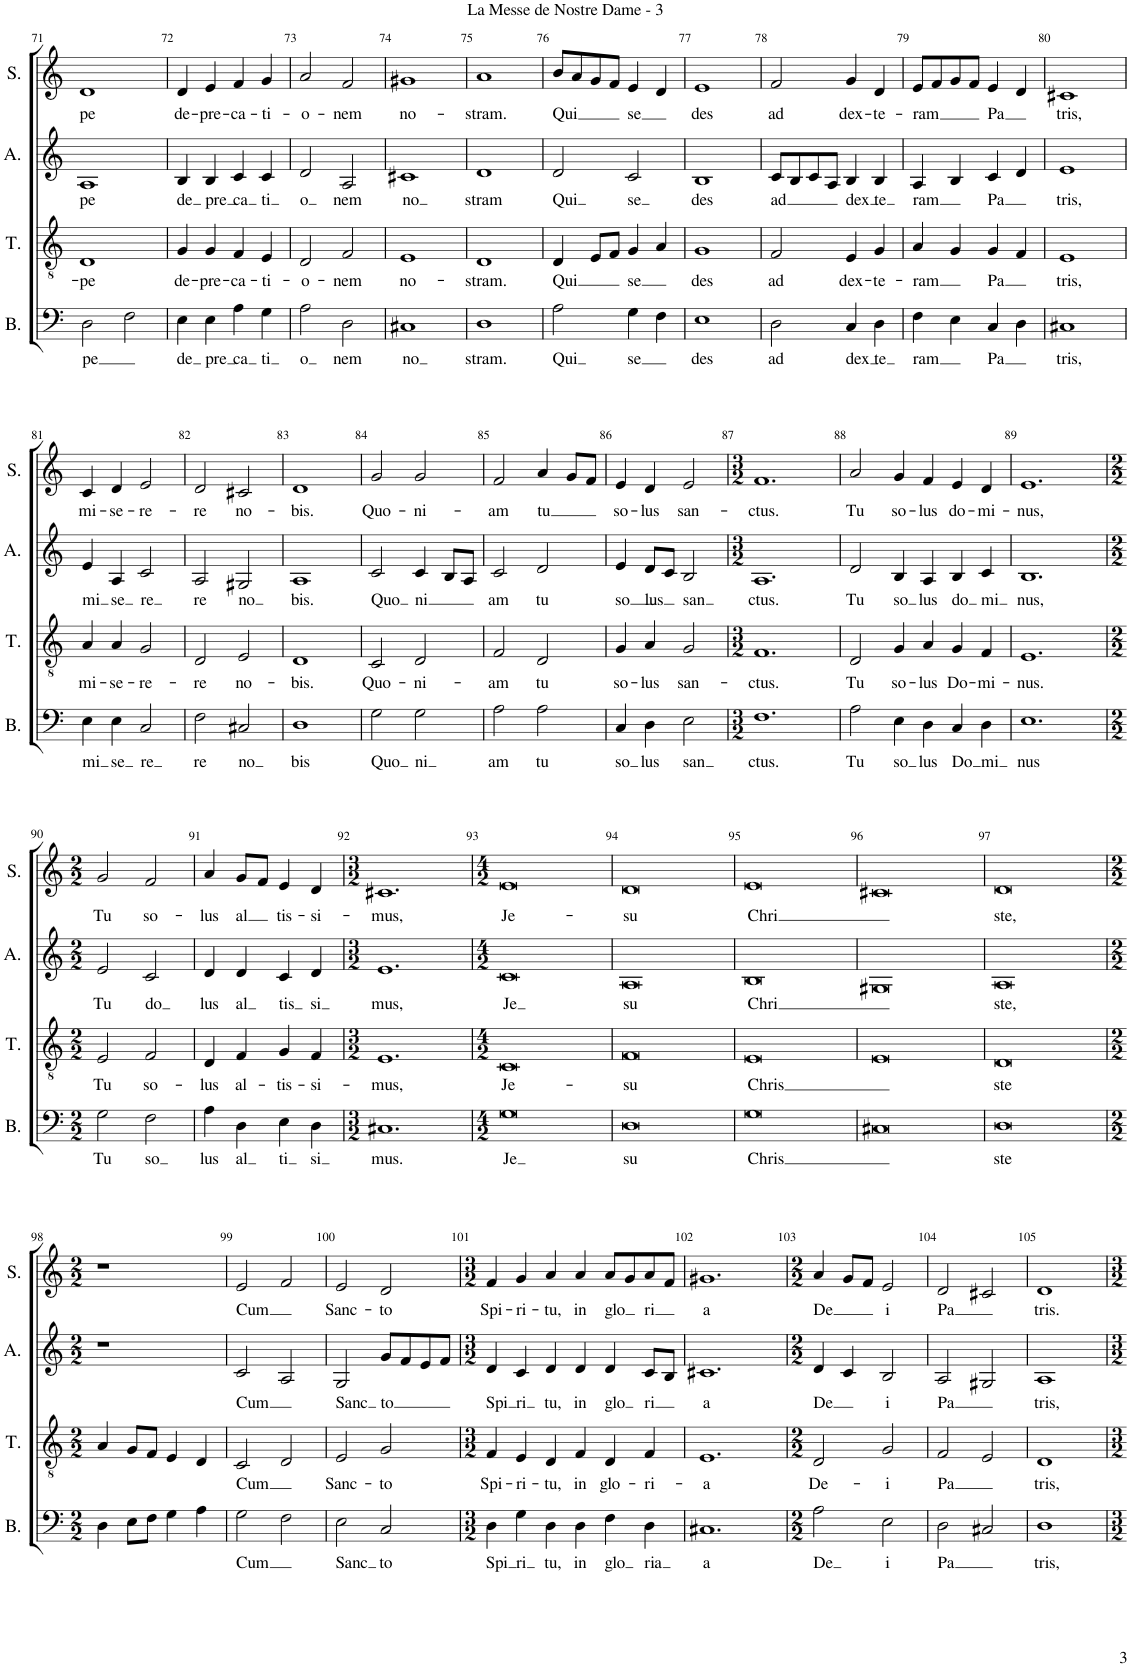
**kern	**text	**kern	**text	**kern	**text	**kern	**text
*part4	*part4	*part3	*part3	*part2	*part2	*part1	*part1
*staff4	*staff4	*staff3	*staff3	*staff2	*staff2	*staff1	*staff1
*I"Bass	*	*I"Tenor	*	*I"Alto	*	*I"Soprano	*
*I'B.	*	*I'T.	*	*I'A.	*	*I'S.	*
!!LO:PB:g=z
*clefF4	*	*clefGv2	*	*clefG2	*	*clefG2	*
*k[]	*	*k[]	*	*k[]	*	*k[]	*
*M2/2	*	*M2/2	*	*M2/2	*	*M2/2	*
=71	=71	=71	=71	=71	=71	=71	=71
!	!LO:LY:b	!	!LO:LY:b	!	!LO:LY:b	!	!LO:LY:b
2D\	pe	1D	-pe	1A	pe	1d	pe
2F\	.	.	.	.	.	.	.
=72	=72	=72	=72	=72	=72	=72	=72
!	!LO:LY:b	!	!LO:LY:b	!	!LO:LY:b	!	!LO:LY:b
4E\	de	4G/	de-	4B/	de	4d/	de-
!	!LO:LY:b	!	!LO:LY:b	!	!LO:LY:b	!	!LO:LY:b
4E\	pre	4G/	-pre-	4B/	pre	4e/	-pre-
!	!LO:LY:b	!	!LO:LY:b	!	!LO:LY:b	!	!LO:LY:b
4A\	ca	4F/	-ca-	4c/	ca	4f/	-ca-
!	!LO:LY:b	!	!LO:LY:b	!	!LO:LY:b	!	!LO:LY:b
4G\	ti	4E/	-ti-	4c/	ti	4g/	-ti-
=73	=73	=73	=73	=73	=73	=73	=73
!	!LO:LY:b	!	!LO:LY:b	!	!LO:LY:b	!	!LO:LY:b
2A\	o	2D/	-o-	2d/	o	2a/	-o-
!	!LO:LY:b	!	!LO:LY:b	!	!LO:LY:b	!	!LO:LY:b
2D\	nem	2F/	-nem	2A/	nem	2f/	-nem
=74	=74	=74	=74	=74	=74	=74	=74
!	!LO:LY:b	!	!LO:LY:b	!	!LO:LY:b	!	!LO:LY:b
1C#X	no	1E	no-	1c#X	no	1g#X	no-
=75	=75	=75	=75	=75	=75	=75	=75
!	!LO:LY:b	!	!LO:LY:b	!	!LO:LY:b	!	!LO:LY:b
1D	stram.	1D	-stram.	1d	stram	1a	-stram.
=76	=76	=76	=76	=76	=76	=76	=76
!	!LO:LY:b	!	!LO:LY:b	!	!LO:LY:b	!	!LO:LY:b
2A\	Qui	4D/	Qui	2d/	Qui	8b/L	Qui
.	.	.	.	.	.	8a/	.
.	.	8E/L	.	.	.	8g/	.
.	.	8F/J	.	.	.	8f/J	.
!	!LO:LY:b	!	!LO:LY:b	!	!LO:LY:b	!	!LO:LY:b
4G\	se	4G/	-se	2c/	se	4e/	se
4F\	.	4A/	.	.	.	4d/	.
=77	=77	=77	=77	=77	=77	=77	=77
!	!LO:LY:b	!	!LO:LY:b	!	!LO:LY:b	!	!LO:LY:b
1E	des	1G	des	1B	des	1e	des
=78	=78	=78	=78	=78	=78	=78	=78
!	!LO:LY:b	!	!LO:LY:b	!	!LO:LY:b	!	!LO:LY:b
2D\	ad	2F/	ad	8c/L	ad	2f/	ad
.	.	.	.	8B/	.	.	.
.	.	.	.	8c/	.	.	.
.	.	.	.	8A/J	.	.	.
!	!LO:LY:b	!	!LO:LY:b	!	!LO:LY:b	!	!LO:LY:b
4C/	dex	4E/	dex-	4B/	dex	4g/	dex-
!	!LO:LY:b	!	!LO:LY:b	!	!LO:LY:b	!	!LO:LY:b
4D\	te	4G/	-te-	4B/	te	4d/	-te-
=79	=79	=79	=79	=79	=79	=79	=79
!	!LO:LY:b	!	!LO:LY:b	!	!LO:LY:b	!	!LO:LY:b
4F\	ram	4A/	-ram	4A/	ram	8e/L	-ram
.	.	.	.	.	.	8f/	.
4E\	.	4G/	.	4B/	.	8g/	.
.	.	.	.	.	.	8f/J	.
!	!LO:LY:b	!	!LO:LY:b	!	!LO:LY:b	!	!LO:LY:b
4C/	Pa	4G/	Pa	4c/	Pa	4e/	Pa
4D\	.	4F/	.	4d/	.	4d/	.
=80	=80	=80	=80	=80	=80	=80	=80
!	!LO:LY:b	!	!LO:LY:b	!	!LO:LY:b	!	!LO:LY:b
1C#X	tris,	1E	tris,	1e	tris,	1c#X	tris,
!!LO:LB:g=z
=81	=81	=81	=81	=81	=81	=81	=81
!	!LO:LY:b	!	!LO:LY:b	!	!LO:LY:b	!	!LO:LY:b
4E\	mi	4A/	mi-	4e/	mi	4c/	mi-
!	!LO:LY:b	!	!LO:LY:b	!	!LO:LY:b	!	!LO:LY:b
4E\	se	4A/	-se-	4A/	se	4d/	-se-
!	!LO:LY:b	!	!LO:LY:b	!	!LO:LY:b	!	!LO:LY:b
2C/	re	2G/	-re-	2c/	re	2e/	-re-
=82	=82	=82	=82	=82	=82	=82	=82
!	!LO:LY:b	!	!LO:LY:b	!	!LO:LY:b	!	!LO:LY:b
2F\	re	2D/	-re	2A/	re	2d/	-re
!	!LO:LY:b	!	!LO:LY:b	!	!LO:LY:b	!	!LO:LY:b
2C#X/	no	2E/	no-	2G#X/	no	2c#X/	no-
=83	=83	=83	=83	=83	=83	=83	=83
!	!LO:LY:b	!	!LO:LY:b	!	!LO:LY:b	!	!LO:LY:b
1D	bis	1D	-bis.	1A	bis.	1d	-bis.
=84	=84	=84	=84	=84	=84	=84	=84
!	!LO:LY:b	!	!LO:LY:b	!	!LO:LY:b	!	!LO:LY:b
2G\	Quo	2C/	Quo-	2c/	Quo	2g/	Quo-
!	!LO:LY:b	!	!LO:LY:b	!	!LO:LY:b	!	!LO:LY:b
2G\	ni	2D/	-ni-	4c/	ni	2g/	-ni-
.	.	.	.	8B/L	.	.	.
.	.	.	.	8A/J	.	.	.
=85	=85	=85	=85	=85	=85	=85	=85
!	!LO:LY:b	!	!LO:LY:b	!	!LO:LY:b	!	!LO:LY:b
2A\	am	2F/	-am	2c/	am	2f/	-am
!	!LO:LY:b	!	!LO:LY:b	!	!LO:LY:b	!	!LO:LY:b
2A\	tu	2D/	tu	2d/	tu	4a/	tu
.	.	.	.	.	.	8g/L	.
.	.	.	.	.	.	8f/J	.
=86	=86	=86	=86	=86	=86	=86	=86
!	!LO:LY:b	!	!LO:LY:b	!	!LO:LY:b	!	!LO:LY:b
4C/	so	4G/	so-	4e/	so	4e/	so-
!	!LO:LY:b	!	!LO:LY:b	!	!LO:LY:b	!	!LO:LY:b
4D\	lus	4A/	-lus	8d/L	lus	4d/	-lus
.	.	.	.	8c/J	.	.	.
!	!LO:LY:b	!	!LO:LY:b	!	!LO:LY:b	!	!LO:LY:b
2E\	san	2G/	san-	2B/	san	2e/	san-
=87	=87	=87	=87	=87	=87	=87	=87
*M3/2	*	*M3/2	*	*M3/2	*	*M3/2	*
!	!LO:LY:b	!	!LO:LY:b	!	!LO:LY:b	!	!LO:LY:b
1.F	ctus.	1.F	-ctus.	1.A	ctus.	1.f	-ctus.
=88	=88	=88	=88	=88	=88	=88	=88
!	!LO:LY:b	!	!LO:LY:b	!	!LO:LY:b	!	!LO:LY:b
2A\	Tu	2D/	Tu	2d/	Tu	2a/	Tu
!	!LO:LY:b	!	!LO:LY:b	!	!LO:LY:b	!	!LO:LY:b
4E\	so	4G/	so-	4B/	so	4g/	so-
!	!LO:LY:b	!	!LO:LY:b	!	!LO:LY:b	!	!LO:LY:b
4D\	lus	4A/	-lus	4A/	lus	4f/	-lus
!	!LO:LY:b	!	!LO:LY:b	!	!LO:LY:b	!	!LO:LY:b
4C/	Do	4G/	Do-	4B/	do	4e/	do-
!	!LO:LY:b	!	!LO:LY:b	!	!LO:LY:b	!	!LO:LY:b
4D\	mi	4F/	-mi-	4c/	mi	4d/	-mi-
=89	=89	=89	=89	=89	=89	=89	=89
!	!LO:LY:b	!	!LO:LY:b	!	!LO:LY:b	!	!LO:LY:b
1.E	nus	1.E	-nus.	1.B	nus,	1.e	-nus,
!!LO:LB:g=z
=90	=90	=90	=90	=90	=90	=90	=90
*M2/2	*	*M2/2	*	*M2/2	*	*M2/2	*
!	!LO:LY:b	!	!LO:LY:b	!	!LO:LY:b	!	!LO:LY:b
2G\	Tu	2E/	Tu	2e/	Tu	2g/	Tu
!	!LO:LY:b	!	!LO:LY:b	!	!LO:LY:b	!	!LO:LY:b
2F\	so	2F/	so-	2c/	do	2f/	so-
=91	=91	=91	=91	=91	=91	=91	=91
!	!LO:LY:b	!	!LO:LY:b	!	!LO:LY:b	!	!LO:LY:b
4A\	lus	4D/	-lus	4d/	lus	4a/	-lus
!	!LO:LY:b	!	!LO:LY:b	!	!LO:LY:b	!	!LO:LY:b
4D\	al	4F/	al-	4d/	al	8g/L	al
.	.	.	.	.	.	8f/J	.
!	!LO:LY:b	!	!LO:LY:b	!	!LO:LY:b	!	!LO:LY:b
4E\	ti	4G/	-tis-	4c/	tis	4e/	tis-
!	!LO:LY:b	!	!LO:LY:b	!	!LO:LY:b	!	!LO:LY:b
4D\	si	4F/	-si-	4d/	si	4d/	-si-
=92	=92	=92	=92	=92	=92	=92	=92
*M3/2	*	*M3/2	*	*M3/2	*	*M3/2	*
!	!LO:LY:b	!	!LO:LY:b	!	!LO:LY:b	!	!LO:LY:b
1.C#X	mus.	1.E	-mus,	1.e	mus,	1.c#X	-mus,
=93	=93	=93	=93	=93	=93	=93	=93
*M4/2	*	*M4/2	*	*M4/2	*	*M4/2	*
!	!LO:LY:b	!	!LO:LY:b	!	!LO:LY:b	!	!LO:LY:b
0G	Je	0C	Je-	0c	Je	0e	Je-
=94	=94	=94	=94	=94	=94	=94	=94
!	!LO:LY:b	!	!LO:LY:b	!	!LO:LY:b	!	!LO:LY:b
0D	su	0F	-su	0A	su	0d	-su
=95	=95	=95	=95	=95	=95	=95	=95
!	!LO:LY:b	!	!LO:LY:b	!	!LO:LY:b	!	!LO:LY:b
0G	Chris	0E	-Chris	0B	Chri	0e	Chri
=96	=96	=96	=96	=96	=96	=96	=96
0C#X	.	0E	.	0G#X	.	0c#X	.
=97	=97	=97	=97	=97	=97	=97	=97
!	!LO:LY:b	!	!LO:LY:b	!	!LO:LY:b	!	!LO:LY:b
0D	ste	0D	ste	0A	ste,	0d	ste,
!!LO:LB:g=z
=98	=98	=98	=98	=98	=98	=98	=98
*M2/2	*	*M2/2	*	*M2/2	*	*M2/2	*
4D\	.	4A/	.	1r	.	1r	.
8E\L	.	8G/L	.	.	.	.	.
8F\J	.	8F/J	.	.	.	.	.
4G\	.	4E/	.	.	.	.	.
4A\	.	4D/	.	.	.	.	.
=99	=99	=99	=99	=99	=99	=99	=99
!	!LO:LY:b	!	!LO:LY:b	!	!LO:LY:b	!	!LO:LY:b
2G\	Cum	2C/	Cum	2c/	Cum	2e/	Cum
2F\	.	2D/	.	2A/	.	2f/	.
=100	=100	=100	=100	=100	=100	=100	=100
!	!LO:LY:b	!	!LO:LY:b	!	!LO:LY:b	!	!LO:LY:b
2E\	Sanc	2E/	Sanc-	2G/	Sanc	2e/	Sanc-
!	!LO:LY:b	!	!LO:LY:b	!	!LO:LY:b	!	!LO:LY:b
2C/	to	2G/	-to	8g/L	to	2d/	-to
.	.	.	.	8f/	.	.	.
.	.	.	.	8e/	.	.	.
.	.	.	.	8f/J	.	.	.
=101	=101	=101	=101	=101	=101	=101	=101
*M3/2	*	*M3/2	*	*M3/2	*	*M3/2	*
!	!LO:LY:b	!	!LO:LY:b	!	!LO:LY:b	!	!LO:LY:b
4D\	Spi	4F/	Spi-	4d/	Spi	4f/	Spi-
!	!LO:LY:b	!	!LO:LY:b	!	!LO:LY:b	!	!LO:LY:b
4G\	ri	4E/	-ri-	4c/	ri	4g/	-ri-
!	!LO:LY:b	!	!LO:LY:b	!	!LO:LY:b	!	!LO:LY:b
4D\	tu,	4D/	-tu,	4d/	tu,	4a/	-tu,
!	!LO:LY:b	!	!LO:LY:b	!	!LO:LY:b	!	!LO:LY:b
4D\	in	4F/	in	4d/	in	4a/	in
!	!LO:LY:b	!	!LO:LY:b	!	!LO:LY:b	!	!LO:LY:b
4F\	glo	4D/	glo-	4d/	glo	8a/L	glo
.	.	.	.	.	.	8g/	.
!	!LO:LY:b	!	!LO:LY:b	!	!LO:LY:b	!	!LO:LY:b
4D\	ria	4F/	-ri-	8c/L	ri	8a/	ri
.	.	.	.	8B/J	.	8f/J	.
=102	=102	=102	=102	=102	=102	=102	=102
!	!LO:LY:b	!	!LO:LY:b	!	!LO:LY:b	!	!LO:LY:b
1.C#X	a	1.E	-a	1.c#X	a	1.g#X	a
=103	=103	=103	=103	=103	=103	=103	=103
*M2/2	*	*M2/2	*	*M2/2	*	*M2/2	*
!	!LO:LY:b	!	!LO:LY:b	!	!LO:LY:b	!	!LO:LY:b
2A\	De	2D/	De-	4d/	De	4a/	De
.	.	.	.	4c/	.	8g/L	.
.	.	.	.	.	.	8f/J	.
!	!LO:LY:b	!	!LO:LY:b	!	!LO:LY:b	!	!LO:LY:b
2E\	i	2G/	-i	2B/	i	2e/	i
=104	=104	=104	=104	=104	=104	=104	=104
!	!LO:LY:b	!	!LO:LY:b	!	!LO:LY:b	!	!LO:LY:b
2D\	Pa	2F/	Pa	2A/	Pa	2d/	Pa
2C#X/	.	2E/	.	2G#X/	.	2c#X/	.
=105	=105	=105	=105	=105	=105	=105	=105
!	!LO:LY:b	!	!LO:LY:b	!	!LO:LY:b	!	!LO:LY:b
1D	tris,	1D	tris,	1A	tris,	1d	tris.
=	=	=	=	=	=	=	=
*-	*-	*-	*-	*-	*-	*-	*-
